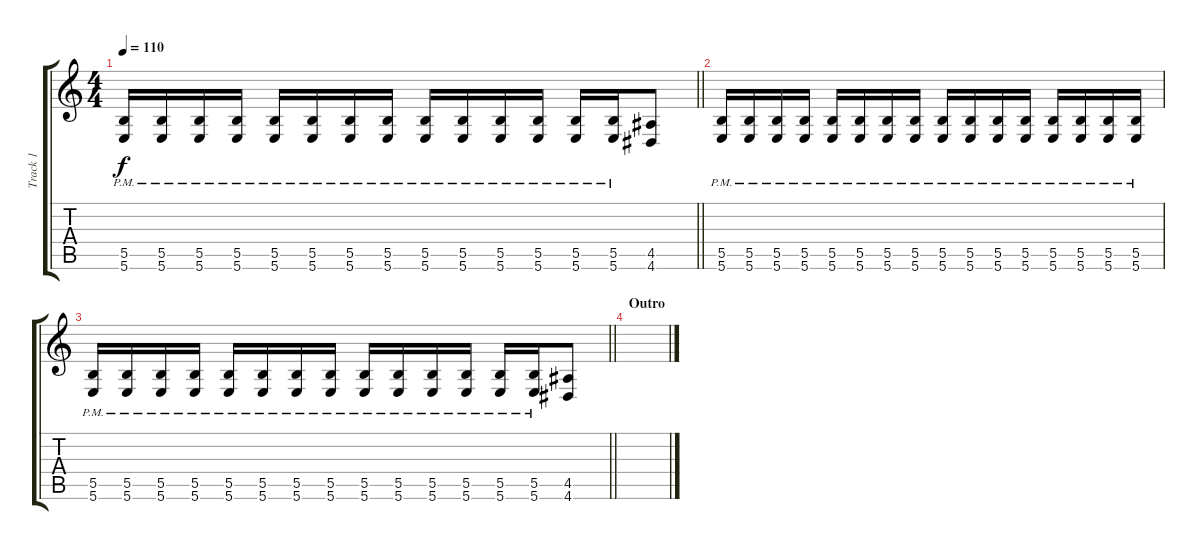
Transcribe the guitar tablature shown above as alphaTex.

\track ("Track 1" "Track 1") {instrument distortionguitar}
\staff {score tabs}
\tuning (Db4 Ab3 E3 B2 Gb2 B1) {hide}
\ts (4 4)
\tempo 110
\clef g2
\barLineRight lightlight
\ks c
(5.5{pm} 5.6{pm}).16{dy f} (5.5{pm} 5.6{pm}).16 (5.5{pm} 5.6{pm}).16 (5.5{pm} 5.6{pm}).16 (5.5{pm} 5.6{pm}).16 (5.5{pm} 5.6{pm}).16 (5.5{pm} 5.6{pm}).16 (5.5{pm} 5.6{pm}).16 (5.5{pm} 5.6{pm}).16 (5.5{pm} 5.6{pm}).16 (5.5{pm} 5.6{pm}).16 (5.5{pm} 5.6{pm}).16 (5.5{pm} 5.6{pm}).16 (5.5{pm} 5.6{pm}).16 (4.5 4.6).8 |
(5.5{pm} 5.6{pm}).16 (5.5{pm} 5.6{pm}).16 (5.5{pm} 5.6{pm}).16 (5.5{pm} 5.6{pm}).16 (5.5{pm} 5.6{pm}).16 (5.5{pm} 5.6{pm}).16 (5.5{pm} 5.6{pm}).16 (5.5{pm} 5.6{pm}).16 (5.5{pm} 5.6{pm}).16 (5.5{pm} 5.6{pm}).16 (5.5{pm} 5.6{pm}).16 (5.5{pm} 5.6{pm}).16 (5.5{pm} 5.6{pm}).16 (5.5{pm} 5.6{pm}).16 (5.5{pm} 5.6{pm}).16 (5.5{pm} 5.6{pm}).16 |
\barLineRight lightlight
(5.5{pm} 5.6{pm}).16 (5.5{pm} 5.6{pm}).16 (5.5{pm} 5.6{pm}).16 (5.5{pm} 5.6{pm}).16 (5.5{pm} 5.6{pm}).16 (5.5{pm} 5.6{pm}).16 (5.5{pm} 5.6{pm}).16 (5.5{pm} 5.6{pm}).16 (5.5{pm} 5.6{pm}).16 (5.5{pm} 5.6{pm}).16 (5.5{pm} 5.6{pm}).16 (5.5{pm} 5.6{pm}).16 (5.5{pm} 5.6{pm}).16 (5.5{pm} 5.6{pm}).16 (4.5 4.6).8 |
\section ("" "Outro")
